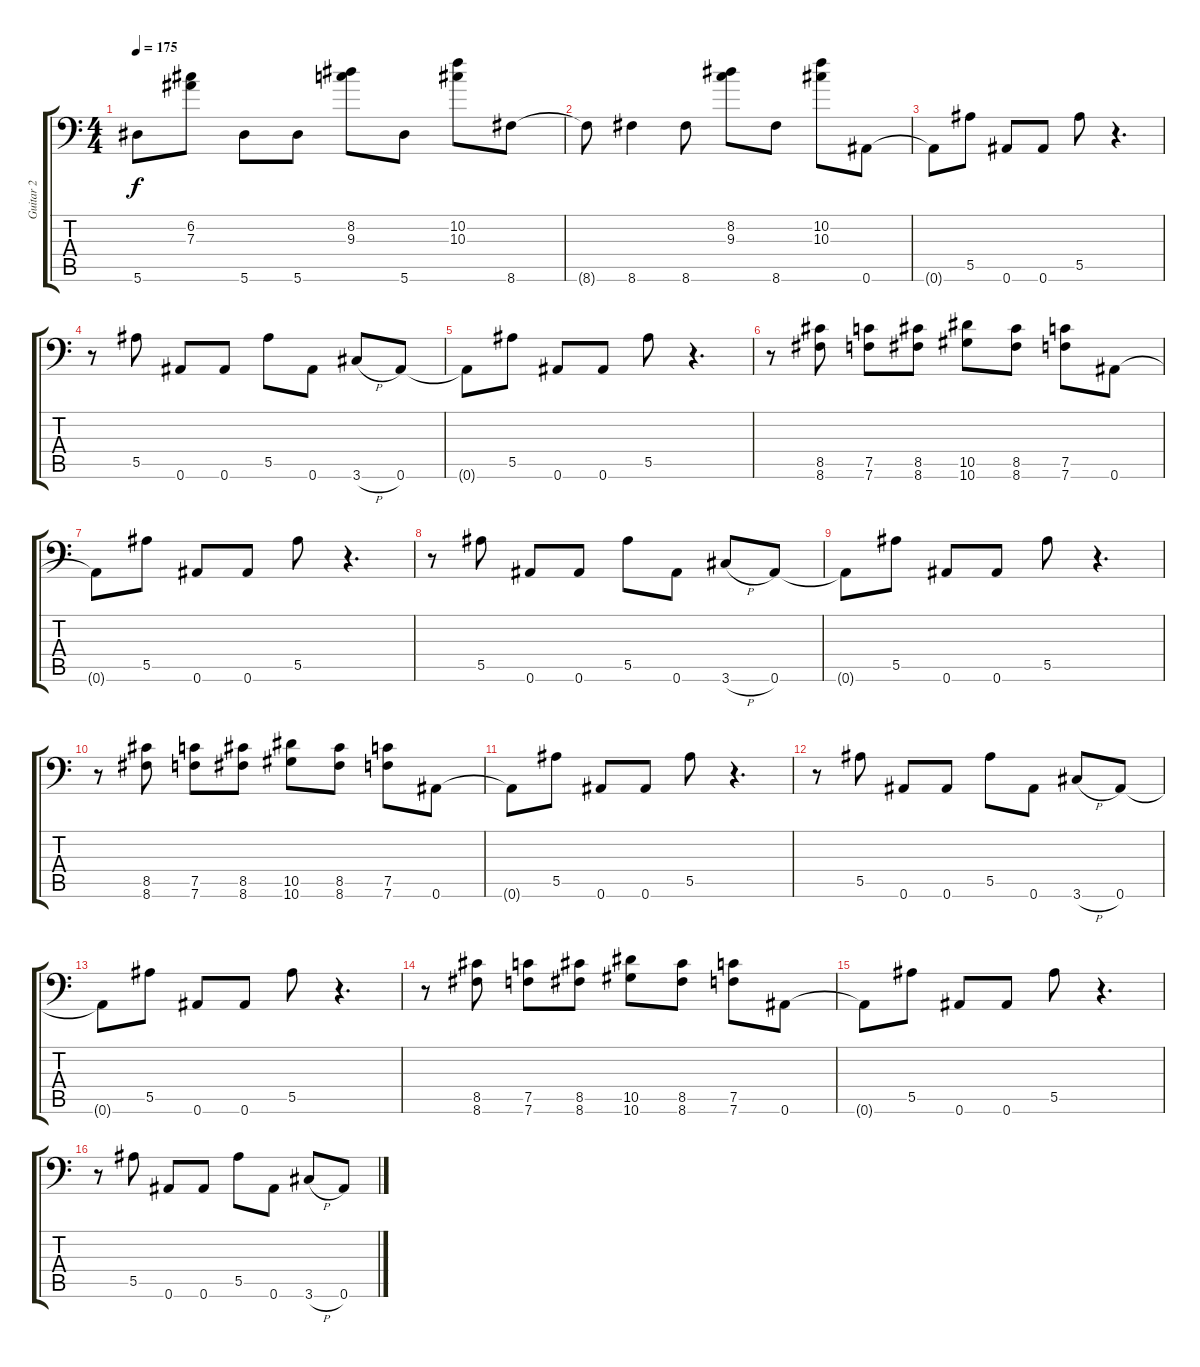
\track ("Guitar 2" "Guitar 2") {instrument distortionguitar}
\staff {score tabs}
\tuning (C4 G3 Eb3 Bb2 F2 Bb1) {hide}
\ts (4 4)
\tempo 175
\clef f4
\ks c
5.6.8{dy f} (6.2 7.3).8 5.6.8 5.6.8 (8.2 9.3).8 5.6.8 (10.2 10.3).8 8.6.8 |
8.6{t}.8 8.6.4 8.6.8 (8.2 9.3).8 8.6.8 (10.2 10.3).8 0.6.8 |
0.6{t}.8 5.5.8 0.6.8 0.6.8 5.5.8 r.4{d} |
r.8 5.5.8 0.6.8 0.6.8 5.5.8 0.6.8 3.6{h}.8 0.6.8 |
0.6{t}.8 5.5.8 0.6.8 0.6.8 5.5.8 r.4{d} |
r.8 (8.5 8.6).8 (7.5 7.6).8 (8.5 8.6).8 (10.5 10.6).8 (8.5 8.6).8 (7.5 7.6).8 0.6.8 |
0.6{t}.8 5.5.8 0.6.8 0.6.8 5.5.8 r.4{d} |
r.8 5.5.8 0.6.8 0.6.8 5.5.8 0.6.8 3.6{h}.8 0.6.8 |
0.6{t}.8 5.5.8 0.6.8 0.6.8 5.5.8 r.4{d} |
r.8 (8.5 8.6).8 (7.5 7.6).8 (8.5 8.6).8 (10.5 10.6).8 (8.5 8.6).8 (7.5 7.6).8 0.6.8 |
0.6{t}.8 5.5.8 0.6.8 0.6.8 5.5.8 r.4{d} |
r.8 5.5.8 0.6.8 0.6.8 5.5.8 0.6.8 3.6{h}.8 0.6.8 |
0.6{t}.8 5.5.8 0.6.8 0.6.8 5.5.8 r.4{d} |
r.8 (8.5 8.6).8 (7.5 7.6).8 (8.5 8.6).8 (10.5 10.6).8 (8.5 8.6).8 (7.5 7.6).8 0.6.8 |
0.6{t}.8 5.5.8 0.6.8 0.6.8 5.5.8 r.4{d} |
r.8 5.5.8 0.6.8 0.6.8 5.5.8 0.6.8 3.6{h}.8 0.6.8
